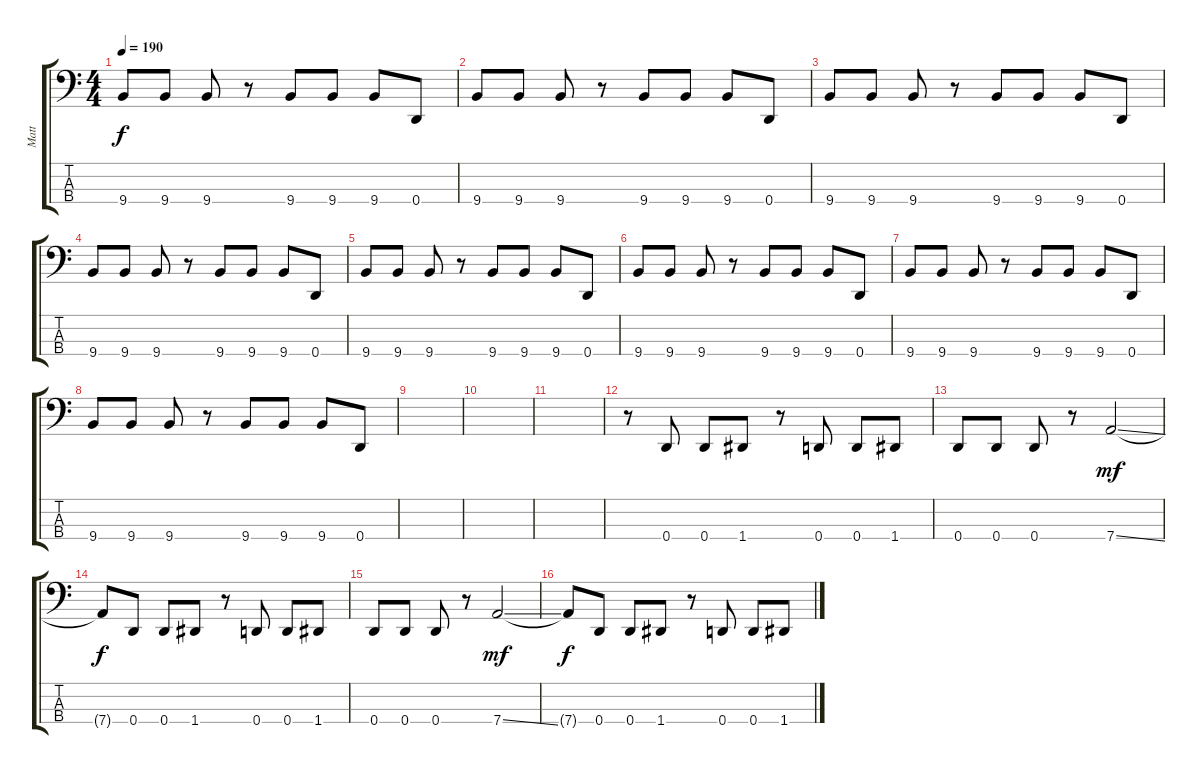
\track ("Matt" "Matt") {instrument electricbasspick}
\staff {score tabs}
\tuning (G2 D2 A1 D1) {hide}
\ts (4 4)
\tempo 190
\clef f4
\ks c
9.4.8{dy f} 9.4.8 9.4.8 r.8 9.4.8 9.4.8 9.4.8 0.4.8 |
9.4.8 9.4.8 9.4.8 r.8 9.4.8 9.4.8 9.4.8 0.4.8 |
9.4.8 9.4.8 9.4.8 r.8 9.4.8 9.4.8 9.4.8 0.4.8 |
9.4.8 9.4.8 9.4.8 r.8 9.4.8 9.4.8 9.4.8 0.4.8 |
9.4.8 9.4.8 9.4.8 r.8 9.4.8 9.4.8 9.4.8 0.4.8 |
9.4.8 9.4.8 9.4.8 r.8 9.4.8 9.4.8 9.4.8 0.4.8 |
9.4.8 9.4.8 9.4.8 r.8 9.4.8 9.4.8 9.4.8 0.4.8 |
9.4.8 9.4.8 9.4.8 r.8 9.4.8 9.4.8 9.4.8 0.4.8 |
|
|
|
r.8 0.4.8 0.4.8 1.4.8 r.8 0.4.8 0.4.8 1.4.8 |
0.4.8 0.4.8 0.4.8 r.8 7.4{ss}.2{dy mf} |
7.4{t}.8{dy f} 0.4.8 0.4.8 1.4.8 r.8 0.4.8 0.4.8 1.4.8 |
0.4.8 0.4.8 0.4.8 r.8 7.4{ss}.2{dy mf} |
7.4{t}.8{dy f} 0.4.8 0.4.8 1.4.8 r.8 0.4.8 0.4.8 1.4.8
